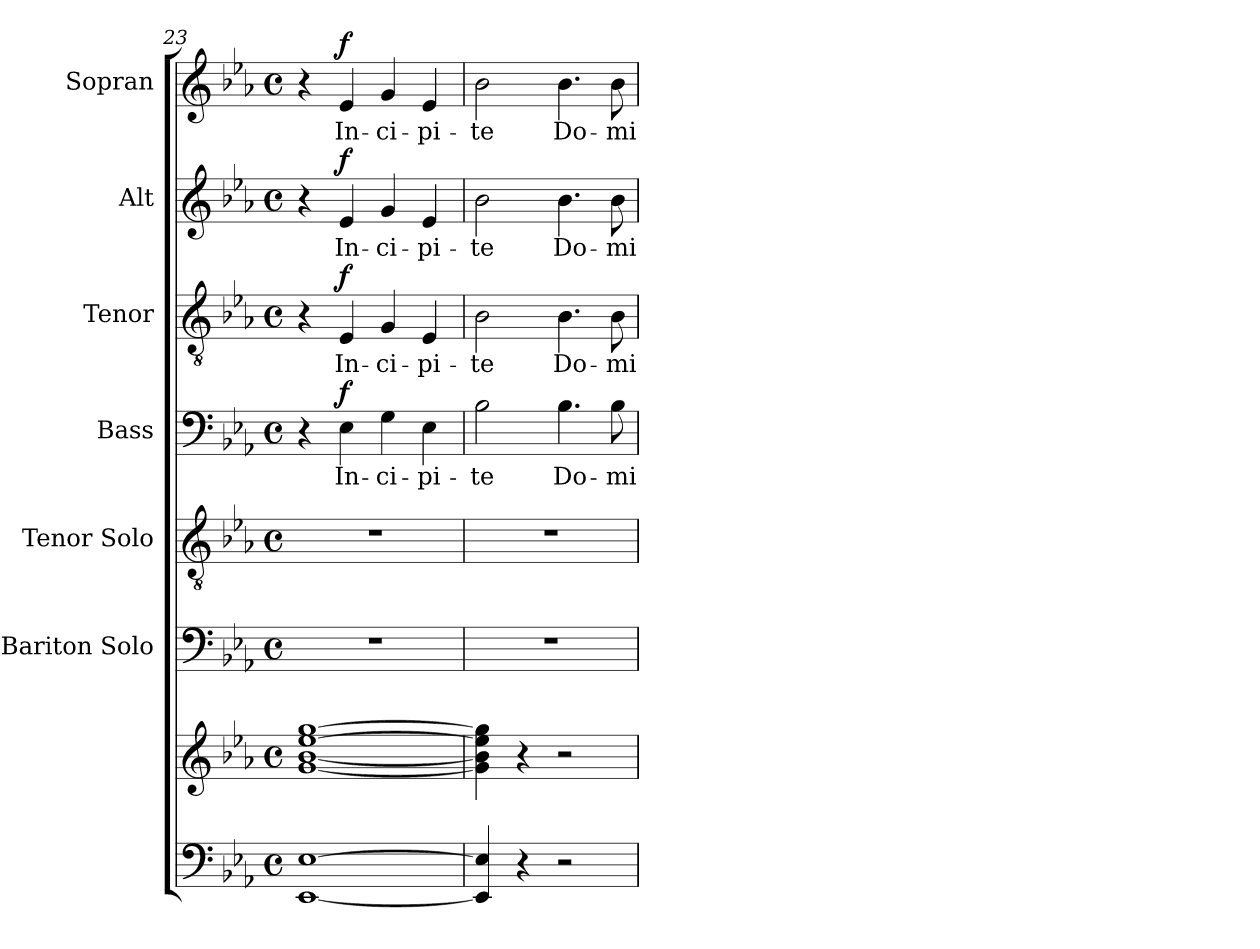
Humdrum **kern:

**kern	**kern	**kern	**kern	**kern	**text	**dynam	**kern	**text	**dynam	**kern	**text	**dynam	**kern	**text	**dynam
*part7	*part7	*part6	*part5	*part4	*part4	*part4	*part3	*part3	*part3	*part2	*part2	*part2	*part1	*part1	*part1
*staff8	*staff7	*staff6	*staff5	*staff4	*staff4	*staff4	*staff3	*staff3	*staff3	*staff2	*staff2	*staff2	*staff1	*staff1	*staff1
*	*	*I"Bariton Solo	*I"Tenor Solo	*I"Bass	*	*	*I"Tenor	*	*	*I"Alt	*	*	*I"Sopran	*	*
*	*	*	*	*I'B.	*	*	*I'T.	*	*	*I'A.	*	*	*I'S.	*	*
*clefF4	*clefG2	*clefF4	*clefGv2	*clefF4	*	*	*clefGv2	*	*	*clefG2	*	*	*clefG2	*	*
*k[b-e-a-]	*k[b-e-a-]	*k[b-e-a-]	*k[b-e-a-]	*k[b-e-a-]	*	*	*k[b-e-a-]	*	*	*k[b-e-a-]	*	*	*k[b-e-a-]	*	*
*E-:	*E-:	*E-:	*E-:	*E-:	*	*	*E-:	*	*	*E-:	*	*	*E-:	*	*
*M4/4	*M4/4	*M4/4	*M4/4	*M4/4	*	*	*M4/4	*	*	*M4/4	*	*	*M4/4	*	*
*met(c)	*met(c)	*met(c)	*met(c)	*met(c)	*	*	*met(c)	*	*	*met(c)	*	*	*met(c)	*	*
=23	=23	=23	=23	=23	=23	=23	=23	=23	=23	=23	=23	=23	=23	=23	=23
[1EE- [1E-	[1g [1b- [1ee- [1gg	1r	1r	4r	.	.	4r	.	.	4r	.	.	4r	.	.
!	!	!	!	!	!LO:LY:b	!LO:DY:a	!	!LO:LY:b	!LO:DY:a	!	!LO:LY:b	!LO:DY:a	!	!LO:LY:b	!LO:DY:a
.	.	.	.	4E-\	In-	f	4E-/	In-	f	4e-/	In-	f	4e-/	In-	f
!	!	!	!	!	!LO:LY:b	!	!	!LO:LY:b	!	!	!LO:LY:b	!	!	!LO:LY:b	!
.	.	.	.	4G\	-ci-	.	4G/	-ci-	.	4g/	-ci-	.	4g/	-ci-	.
!	!	!	!	!	!LO:LY:b	!	!	!LO:LY:b	!	!	!LO:LY:b	!	!	!LO:LY:b	!
.	.	.	.	4E-\	-pi-	.	4E-/	-pi-	.	4e-/	-pi-	.	4e-/	-pi-	.
=24	=24	=24	=24	=24	=24	=24	=24	=24	=24	=24	=24	=24	=24	=24	=24
!	!	!	!	!	!LO:LY:b	!	!	!LO:LY:b	!	!	!LO:LY:b	!	!	!LO:LY:b	!
4EE-/] 4E-/]	4g\] 4b-\] 4ee-\] 4gg\]	1r	1r	2B-\	-te	.	2B-\	-te	.	2b-\	-te	.	2b-\	-te	.
4r	4r	.	.	.	.	.	.	.	.	.	.	.	.	.	.
!	!	!	!	!	!LO:LY:b	!	!	!LO:LY:b	!	!	!LO:LY:b	!	!	!LO:LY:b	!
2r	2r	.	.	4.B-\	Do-	.	4.B-\	Do-	.	4.b-\	Do-	.	4.b-\	Do-	.
!	!	!	!	!	!LO:LY:b	!	!	!LO:LY:b	!	!	!LO:LY:b	!	!	!LO:LY:b	!
.	.	.	.	8B-\	-mi-	.	8B-\	-mi-	.	8b-\	-mi-	.	8b-\	-mi-	.
=	=	=	=	=	=	=	=	=	=	=	=	=	=	=	=
*-	*-	*-	*-	*-	*-	*-	*-	*-	*-	*-	*-	*-	*-	*-	*-
